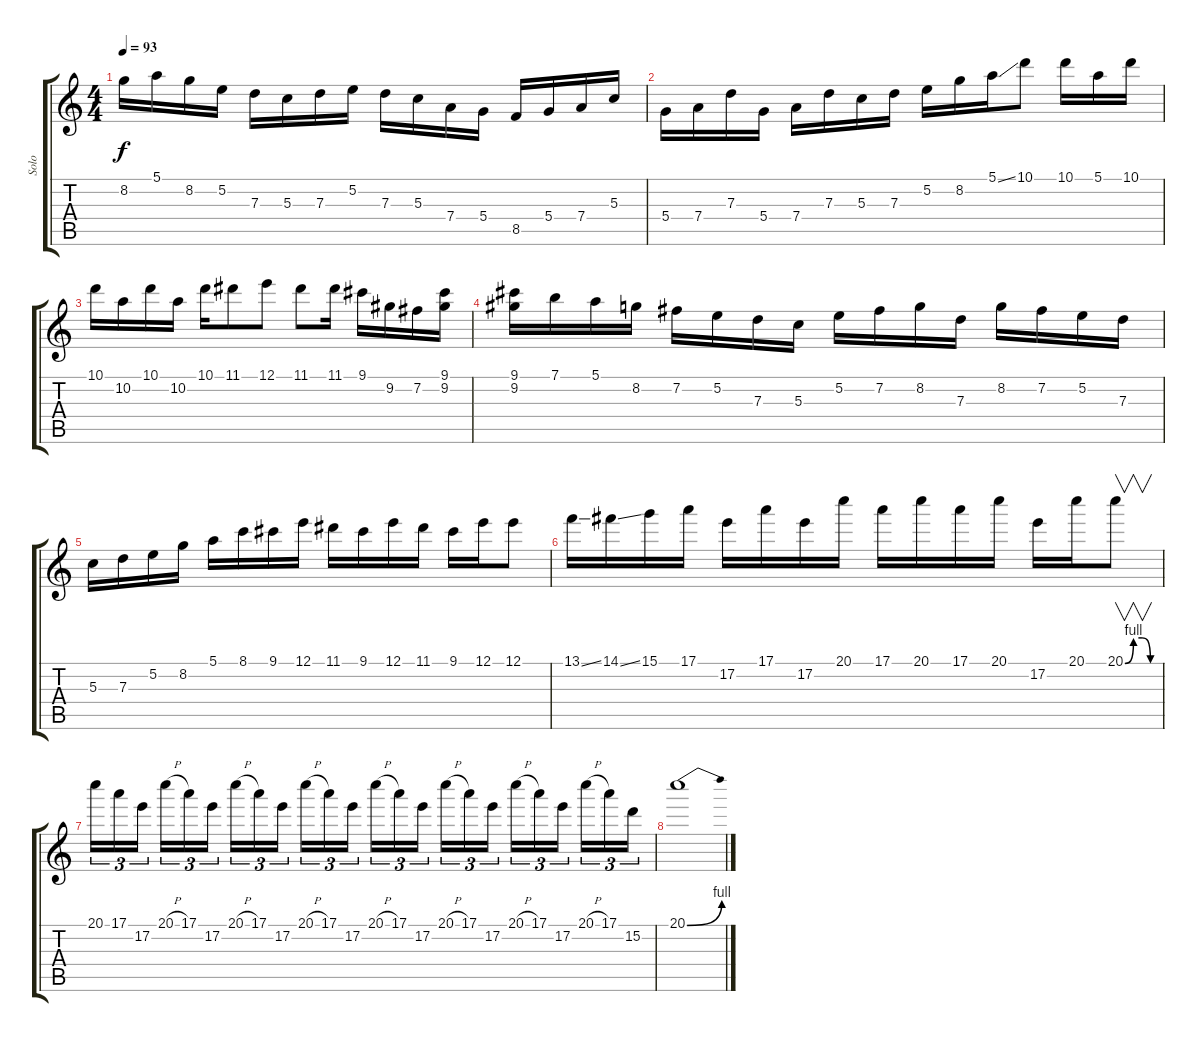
\track ("Solo" "Solo") {instrument overdrivenguitar}
\staff {score tabs}
\tuning (E4 B3 G3 D3 A2 E2) {hide}
\ts (4 4)
\tempo 93
\clef g2
\ks c
8.2.16{dy f} 5.1.16 8.2.16 5.2.16 7.3.16 5.3.16 7.3.16 5.2.16 7.3.16 5.3.16 7.4.16 5.4.16 8.5.16 5.4.16 7.4.16 5.3.16 |
5.4.16 7.4.16 7.3.16 5.4.16 7.4.16 7.3.16 5.3.16 7.3.16 5.2.16 8.2.16 5.1{ss}.16 10.1.8 10.1.16 5.1.16 10.1.16 |
10.1.16 10.2.16 10.1.16 10.2.16 10.1.16 11.1.8 12.1.8 11.1.8 11.1.16 9.1.16 9.2.16 7.2.16 (9.1 9.2).16 |
(9.1 9.2).16 7.1.16 5.1.16 8.2.16 7.2.16 5.2.16 7.3.16 5.3.16 5.2.16 7.2.16 8.2.16 7.3.16 8.2.16 7.2.16 5.2.16 7.3.16 |
5.3.16 7.3.16 5.2.16 8.2.16 5.1.16 8.1.16 9.1.16 12.1.16 11.1.16 9.1.16 12.1.16 11.1.16 9.1.16 12.1.16 12.1.8 |
13.1{ss}.16 14.1{ss}.16 15.1.16 17.1.16 17.2.16 17.1.16 17.2.16 20.1.16 17.1.16 20.1.16 17.1.16 20.1.16 17.2.16 20.1.16 20.1{be (custom 0 0 15 4 30 4 45 0 60 0)}.8{v} |
20.1.16{tu (3 2)} 17.1.16{tu (3 2)} 17.2.16{tu (3 2)} 20.1{h}.16{tu (3 2)} 17.1.16{tu (3 2)} 17.2.16{tu (3 2)} 20.1{h}.16{tu (3 2)} 17.1.16{tu (3 2)} 17.2.16{tu (3 2)} 20.1{h}.16{tu (3 2)} 17.1.16{tu (3 2)} 17.2.16{tu (3 2)} 20.1{h}.16{tu (3 2)} 17.1.16{tu (3 2)} 17.2.16{tu (3 2)} 20.1{h}.16{tu (3 2)} 17.1.16{tu (3 2)} 17.2.16{tu (3 2)} 20.1{h}.16{tu (3 2)} 17.1.16{tu (3 2)} 17.2.16{tu (3 2)} 20.1{h}.16{tu (3 2)} 17.1.16{tu (3 2)} 15.2.16{tu (3 2)} |
20.1{be (bend 0 0 60 4)}.1
